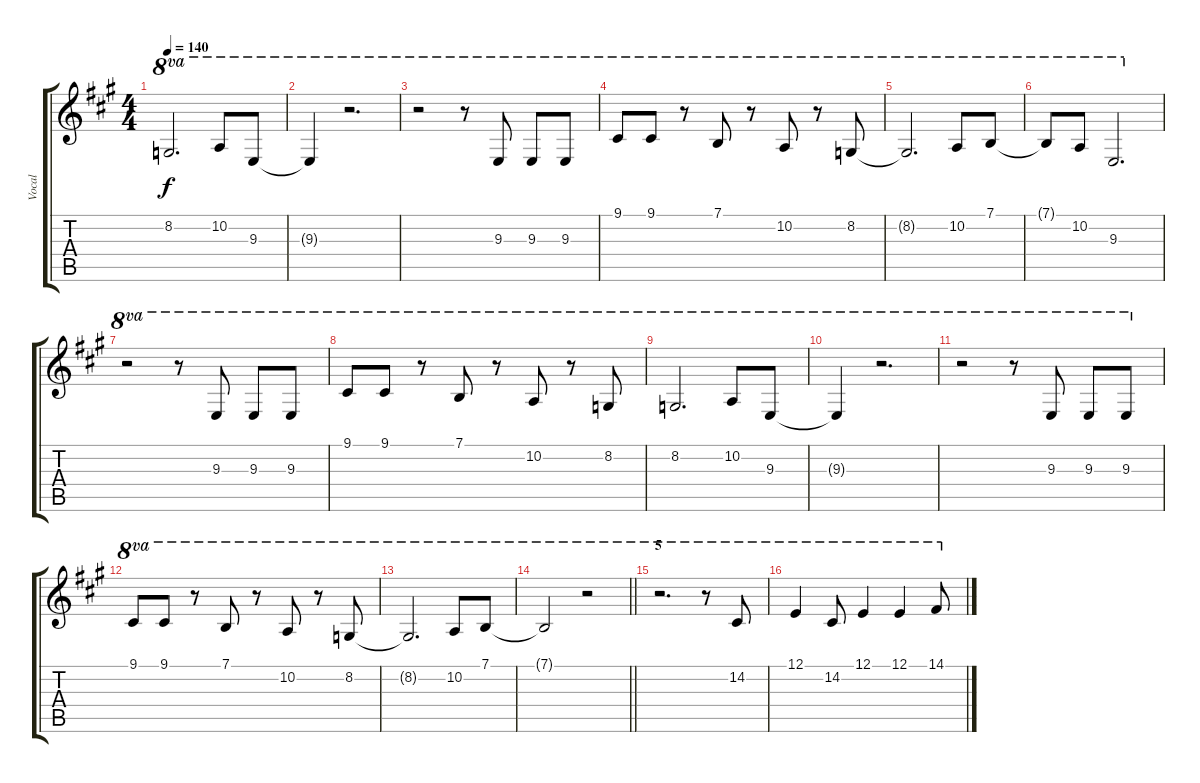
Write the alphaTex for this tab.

\track ("Vocal" "Vocal") {instrument voiceoohs}
\staff {score tabs}
\tuning (E4 B3 G3 D3 A2 E2) {hide}
\ts (4 4)
\tempo 140
\clef g2
\ks a
8.2.2{d ot 8va dy f} 10.2.8{ot 8va} 9.3.8{ot 8va} |
9.3{t}.4{ot 8va} r.2{d ot 8va} |
r.2{ot 8va} r.8{ot 8va} 9.3.8{ot 8va} 9.3.8{ot 8va} 9.3.8{ot 8va} |
9.1.8{ot 8va} 9.1.8{ot 8va} r.8{ot 8va} 7.1.8{ot 8va} r.8{ot 8va} 10.2.8{ot 8va} r.8{ot 8va} 8.2.8{ot 8va} |
8.2{t}.2{d ot 8va} 10.2.8{ot 8va} 7.1.8{ot 8va} |
7.1{t}.8{ot 8va} 10.2.8{ot 8va} 9.3.2{d ot 8va} |
r.2{ot 8va} r.8{ot 8va} 9.3.8{ot 8va} 9.3.8{ot 8va} 9.3.8{ot 8va} |
9.1.8{ot 8va} 9.1.8{ot 8va} r.8{ot 8va} 7.1.8{ot 8va} r.8{ot 8va} 10.2.8{ot 8va} r.8{ot 8va} 8.2.8{ot 8va} |
8.2.2{d ot 8va} 10.2.8{ot 8va} 9.3.8{ot 8va} |
9.3{t}.4{ot 8va} r.2{d ot 8va} |
r.2{ot 8va} r.8{ot 8va} 9.3.8{ot 8va} 9.3.8{ot 8va} 9.3.8{ot 8va} |
9.1.8{ot 8va} 9.1.8{ot 8va} r.8{ot 8va} 7.1.8{ot 8va} r.8{ot 8va} 10.2.8{ot 8va} r.8{ot 8va} 8.2.8{ot 8va} |
8.2{t}.2{d ot 8va} 10.2.8{ot 8va} 7.1.8{ot 8va} |
\barLineRight lightlight
7.1{t}.2{ot 8va} r.2{ot 8va} |
\section ("" "5")
r.2{d ot 8va} r.8{ot 8va} 14.2.8{ot 8va} |
12.1.4{ot 8va} 14.2.8{ot 8va} 12.1.4{ot 8va} 12.1.4{ot 8va} 14.1.8{ot 8va}
